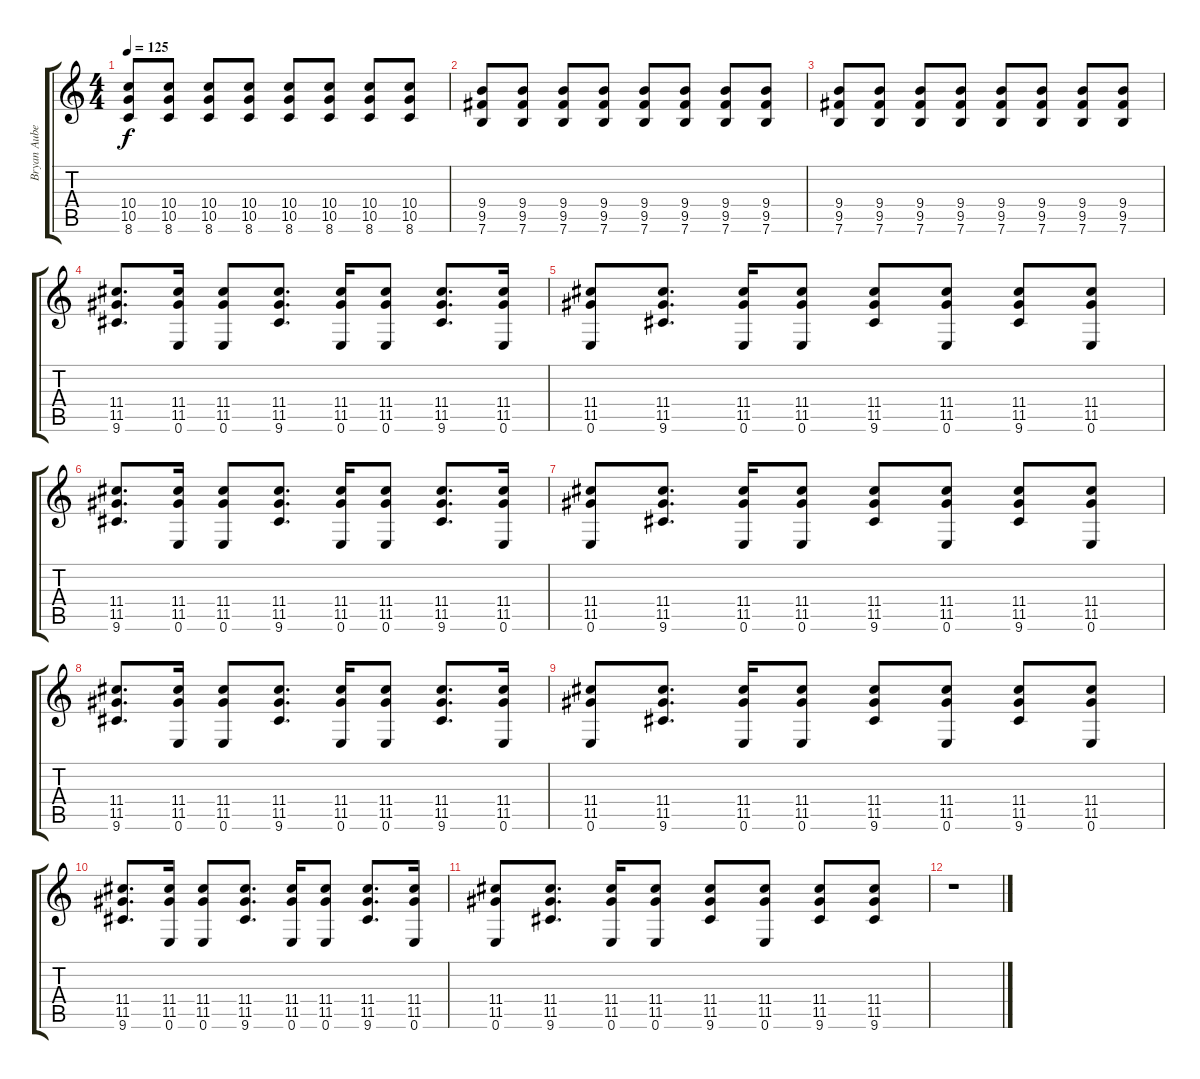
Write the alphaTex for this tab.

\track ("Bryan Aubert - Guitar" "Bryan Aube") {instrument overdrivenguitar}
\staff {score tabs}
\tuning (E4 B3 G3 D3 A2 E2) {hide}
\ts (4 4)
\tempo 125
\clef g2
\ks c
(10.4 10.5 8.6).8{dy f} (10.4 10.5 8.6).8 (10.4 10.5 8.6).8 (10.4 10.5 8.6).8 (10.4 10.5 8.6).8 (10.4 10.5 8.6).8 (10.4 10.5 8.6).8 (10.4 10.5 8.6).8 |
(9.4 9.5 7.6).8 (9.4 9.5 7.6).8 (9.4 9.5 7.6).8 (9.4 9.5 7.6).8 (9.4 9.5 7.6).8 (9.4 9.5 7.6).8 (9.4 9.5 7.6).8 (9.4 9.5 7.6).8 |
(9.4 9.5 7.6).8 (9.4 9.5 7.6).8 (9.4 9.5 7.6).8 (9.4 9.5 7.6).8 (9.4 9.5 7.6).8 (9.4 9.5 7.6).8 (9.4 9.5 7.6).8 (9.4 9.5 7.6).8 |
(11.4 11.5 9.6).8{d volume 16 instrument distortionguitar} (11.4 11.5 0.6).16 (11.4 11.5 0.6).8 (11.4 11.5 9.6).8{d} (11.4 11.5 0.6).16 (11.4 11.5 0.6).8 (11.4 11.5 9.6).8{d} (11.4 11.5 0.6).16 |
(11.4 11.5 0.6).8 (11.4 11.5 9.6).8{d} (11.4 11.5 0.6).16 (11.4 11.5 0.6).8 (11.4 11.5 9.6).8 (11.4 11.5 0.6).8 (11.4 11.5 9.6).8 (11.4 11.5 0.6).8 |
(11.4 11.5 9.6).8{d} (11.4 11.5 0.6).16 (11.4 11.5 0.6).8 (11.4 11.5 9.6).8{d} (11.4 11.5 0.6).16 (11.4 11.5 0.6).8 (11.4 11.5 9.6).8{d} (11.4 11.5 0.6).16 |
(11.4 11.5 0.6).8 (11.4 11.5 9.6).8{d} (11.4 11.5 0.6).16 (11.4 11.5 0.6).8 (11.4 11.5 9.6).8 (11.4 11.5 0.6).8 (11.4 11.5 9.6).8 (11.4 11.5 0.6).8 |
(11.4 11.5 9.6).8{d} (11.4 11.5 0.6).16 (11.4 11.5 0.6).8 (11.4 11.5 9.6).8{d} (11.4 11.5 0.6).16 (11.4 11.5 0.6).8 (11.4 11.5 9.6).8{d} (11.4 11.5 0.6).16 |
(11.4 11.5 0.6).8 (11.4 11.5 9.6).8{d} (11.4 11.5 0.6).16 (11.4 11.5 0.6).8 (11.4 11.5 9.6).8 (11.4 11.5 0.6).8 (11.4 11.5 9.6).8 (11.4 11.5 0.6).8 |
(11.4 11.5 9.6).8{d} (11.4 11.5 0.6).16 (11.4 11.5 0.6).8 (11.4 11.5 9.6).8{d} (11.4 11.5 0.6).16 (11.4 11.5 0.6).8 (11.4 11.5 9.6).8{d} (11.4 11.5 0.6).16 |
(11.4 11.5 0.6).8 (11.4 11.5 9.6).8{d} (11.4 11.5 0.6).16 (11.4 11.5 0.6).8 (11.4 11.5 9.6).8 (11.4 11.5 0.6).8 (11.4 11.5 9.6).8 (11.4 11.5 9.6).8 |
r.1
